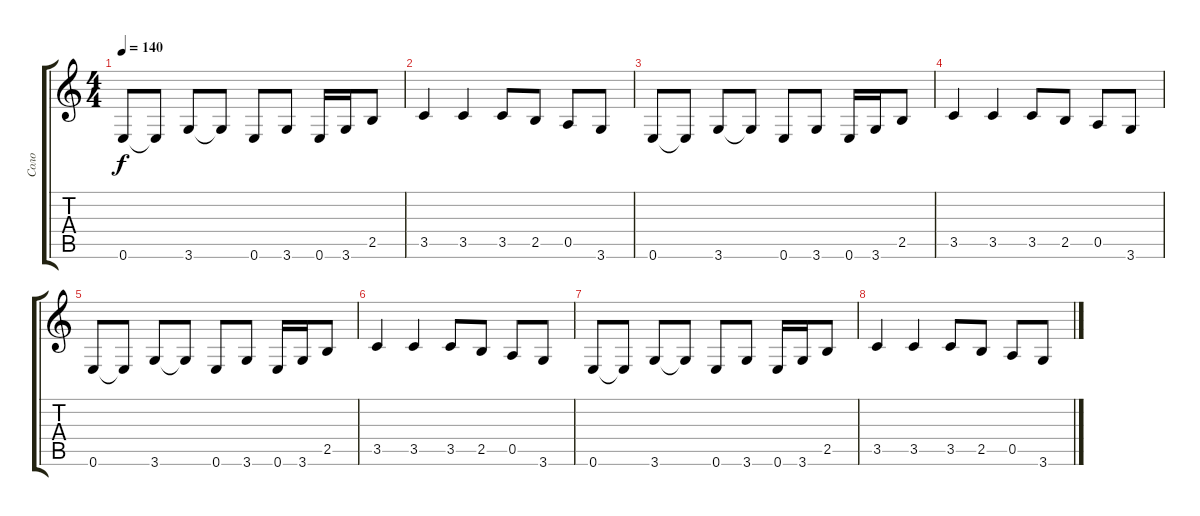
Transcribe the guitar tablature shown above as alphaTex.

\track ("Соло" "Соло") {instrument overdrivenguitar}
\staff {score tabs}
\tuning (E4 B3 G3 D3 A2 E2) {hide}
\ts (4 4)
\tempo 140
\clef g2
\ks c
0.6.8{dy f} 0.6{t}.8 3.6.8 3.6{t}.8 0.6.8 3.6.8 0.6.16 3.6.16 2.5.8 |
3.5.4 3.5.4 3.5.8 2.5.8 0.5.8 3.6.8 |
0.6.8 0.6{t}.8 3.6.8 3.6{t}.8 0.6.8 3.6.8 0.6.16 3.6.16 2.5.8 |
3.5.4 3.5.4 3.5.8 2.5.8 0.5.8 3.6.8 |
0.6.8 0.6{t}.8 3.6.8 3.6{t}.8 0.6.8 3.6.8 0.6.16 3.6.16 2.5.8 |
3.5.4 3.5.4 3.5.8 2.5.8 0.5.8 3.6.8 |
0.6.8 0.6{t}.8 3.6.8 3.6{t}.8 0.6.8 3.6.8 0.6.16 3.6.16 2.5.8 |
3.5.4 3.5.4 3.5.8 2.5.8 0.5.8 3.6.8
